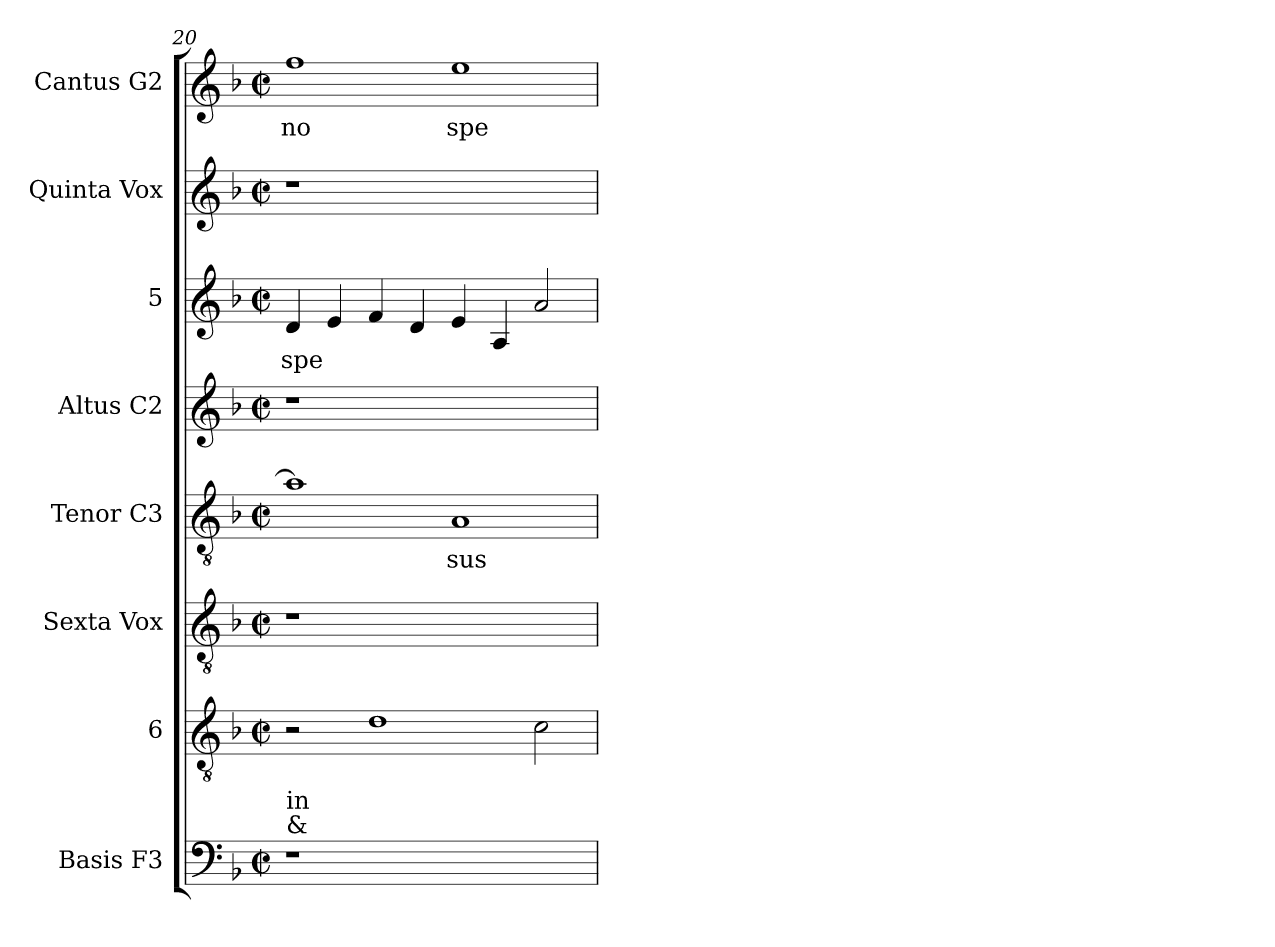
**kern	**kern	**text	**kern	**kern	**text	**kern	**kern	**text	**kern	**kern	**text
*part8	*part7	*part7	*part6	*part5	*part5	*part4	*part3	*part3	*part2	*part1	*part1
*staff8	*staff7	*staff7	*staff6	*staff5	*staff5	*staff4	*staff3	*staff3	*staff2	*staff1	*staff1
*I"Basis  F3	*I"6	*	*I"Sexta  Vox	*I"Tenor  C3	*	*I"Altus  C2	*I"5	*	*I"Quinta  Vox	*I"Cantus  G2	*
*I'B	*	*	*	*I'T	*	*I'A	*	*	*	*I'C	*
*clefF4	*clefGv2	*	*clefGv2	*clefGv2	*	*clefG2	*clefG2	*	*clefG2	*clefG2	*
*k[b-]	*k[b-]	*	*k[b-]	*k[b-]	*	*k[b-]	*k[b-]	*	*k[b-]	*k[b-]	*
*F:	*F:	*	*F:	*F:	*	*F:	*F:	*	*F:	*F:	*
*M2/2	*M2/2	*	*M2/2	*M2/2	*	*M2/2	*M2/2	*	*M2/2	*M2/2	*
*met(c|)	*met(c|)	*	*met(c|)	*met(c|)	*	*met(c|)	*met(c|)	*	*met(c|)	*met(c|)	*
=20	=20	=20	=20	=20	=20	=20	=20	=20	=20	=20	=20
!LO:TX:a:t=&	!	!	!	!	!	!	!	!	!	!	!
!LO:TX:a:t=in	!	!	!	!	!	!	!	!	!	!	!
!	!	!	!	!	!LO:LY:b:cj	!	!	!LO:LY:b:cj	!	!	!LO:LY:b:cj
1r	2r	.	1r	1a]	--	1r	4d/	spe-	1r	1ff	-no
!	!	!	!	!	!	!	!	!LO:LY:b:cj	!	!	!
.	.	.	.	.	.	.	4e/	--	.	.	.
!	!	!LO:LY:b:cj	!	!	!	!	!	!LO:LY:b:cj	!	!	!
.	1d	--	.	.	.	.	4f/	--	.	.	.
!	!	!	!	!	!	!	!	!LO:LY:b:cj	!	!	!
.	.	.	.	.	.	.	4d/	--	.	.	.
!	!	!	!	!	!LO:LY:b:cj	!	!	!LO:LY:b:cj	!	!	!LO:LY:b:cj
1ryy	.	.	1ryy	1A	-sus	1ryy	4e/	--	1ryy	1ee	spe-
!	!	!	!	!	!	!	!	!LO:LY:b:cj	!	!	!
.	.	.	.	.	.	.	4A/	--	.	.	.
!	!	!LO:LY:b:cj	!	!	!	!	!	!LO:LY:b:cj	!	!	!
.	2c\	--	.	.	.	.	2a/	--	.	.	.
=	=	=	=	=	=	=	=	=	=	=	=
*-	*-	*-	*-	*-	*-	*-	*-	*-	*-	*-	*-
